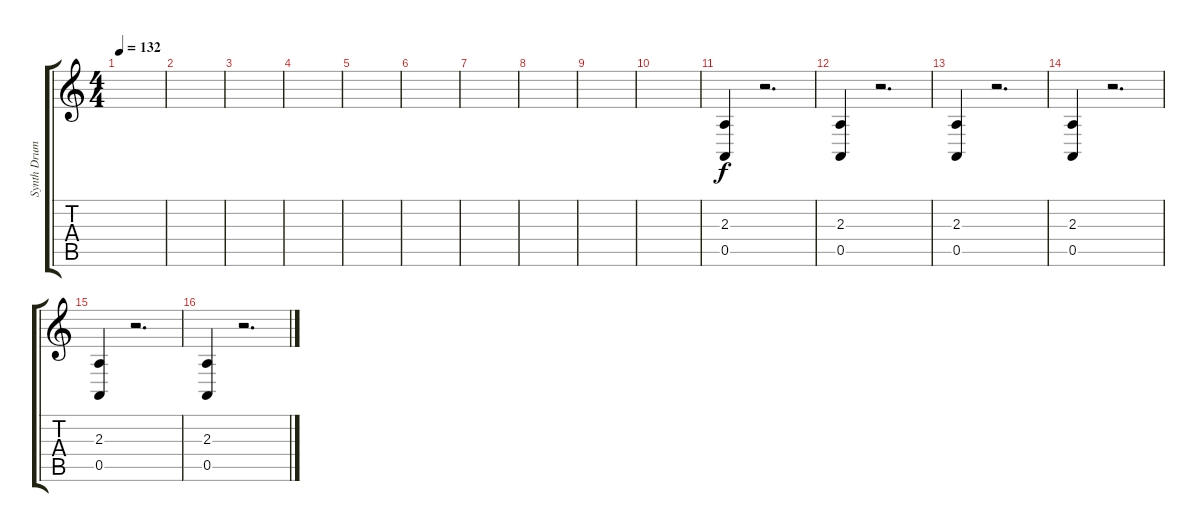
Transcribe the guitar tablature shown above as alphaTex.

\track ("Synth Drums" "Synth Drum") {instrument synthdrum}
\staff {score tabs}
\tuning (E4 B3 G3 D3 A2 E2) {hide}
\ts (4 4)
\tempo 132
\clef g2
\ks c
|
|
|
|
|
|
|
|
|
|
(2.3 0.5).4 r.2{d} |
(2.3 0.5).4 r.2{d} |
(2.3 0.5).4 r.2{d} |
(2.3 0.5).4 r.2{d} |
(2.3 0.5).4 r.2{d} |
(2.3 0.5).4 r.2{d}
